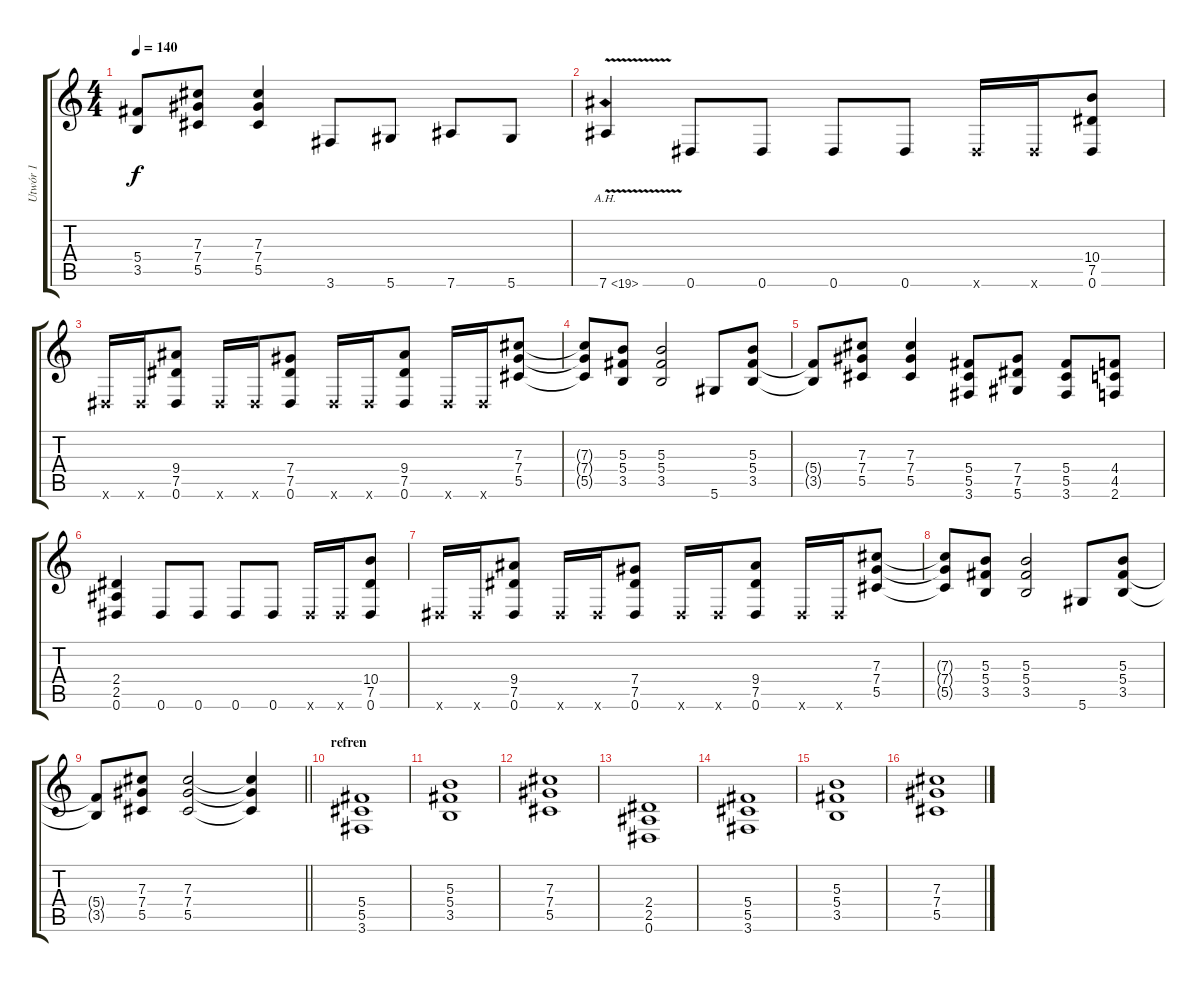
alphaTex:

\track ("Utwór 1" "Utwór 1") {instrument distortionguitar}
\staff {score tabs}
\tuning (Eb4 Bb3 Gb3 Db3 Ab2 Eb2) {hide}
\ts (4 4)
\tempo 140
\clef g2
\ks c
(5.4{t} 3.5{t}).8{dy f} (7.3 7.4 5.5).8 (7.3 7.4 5.5).4 3.6.8 5.6.8 7.6.8 5.6.8 |
7.6{ah 12 v}.4 0.6.8 0.6.8 0.6.8 0.6.8 0.6{x}.16 0.6{x}.16 (10.4 7.5 0.6).8 |
0.6{x}.16 0.6{x}.16 (9.4 7.5 0.6).8 0.6{x}.16 0.6{x}.16 (7.4 7.5 0.6).8 0.6{x}.16 0.6{x}.16 (9.4 7.5 0.6).8 0.6{x}.16 0.6{x}.16 (7.3 7.4 5.5).8 |
(7.3{t} 7.4{t} 5.5{t}).8 (5.3 5.4 3.5).8 (5.3 5.4 3.5).2 5.6.8 (5.3 5.4 3.5).8 |
(5.4{t} 3.5{t}).8 (7.3 7.4 5.5).8 (7.3 7.4 5.5).4 (5.4 5.5 3.6).8 (7.4 7.5 5.6).8 (5.4 5.5 3.6).8 (4.4 4.5 2.6).8 |
(2.4 2.5 0.6).4 0.6.8 0.6.8 0.6.8 0.6.8 0.6{x}.16 0.6{x}.16 (10.4 7.5 0.6).8 |
0.6{x}.16 0.6{x}.16 (9.4 7.5 0.6).8 0.6{x}.16 0.6{x}.16 (7.4 7.5 0.6).8 0.6{x}.16 0.6{x}.16 (9.4 7.5 0.6).8 0.6{x}.16 0.6{x}.16 (7.3 7.4 5.5).8 |
(7.3{t} 7.4{t} 5.5{t}).8 (5.3 5.4 3.5).8 (5.3 5.4 3.5).2 5.6.8 (5.3 5.4 3.5).8 |
\barLineRight lightlight
(5.4{t} 3.5{t}).8 (7.3 7.4 5.5).8 (7.3 7.4 5.5).2 (7.3{t} 7.4{t} 5.5{t}).4 |
\section ("" "refren")
(5.4 5.5 3.6).1 |
(5.3 5.4 3.5).1 |
(7.3 7.4 5.5).1 |
(2.4 2.5 0.6).1 |
(5.4 5.5 3.6).1 |
(5.3 5.4 3.5).1 |
(7.3 7.4 5.5).1
